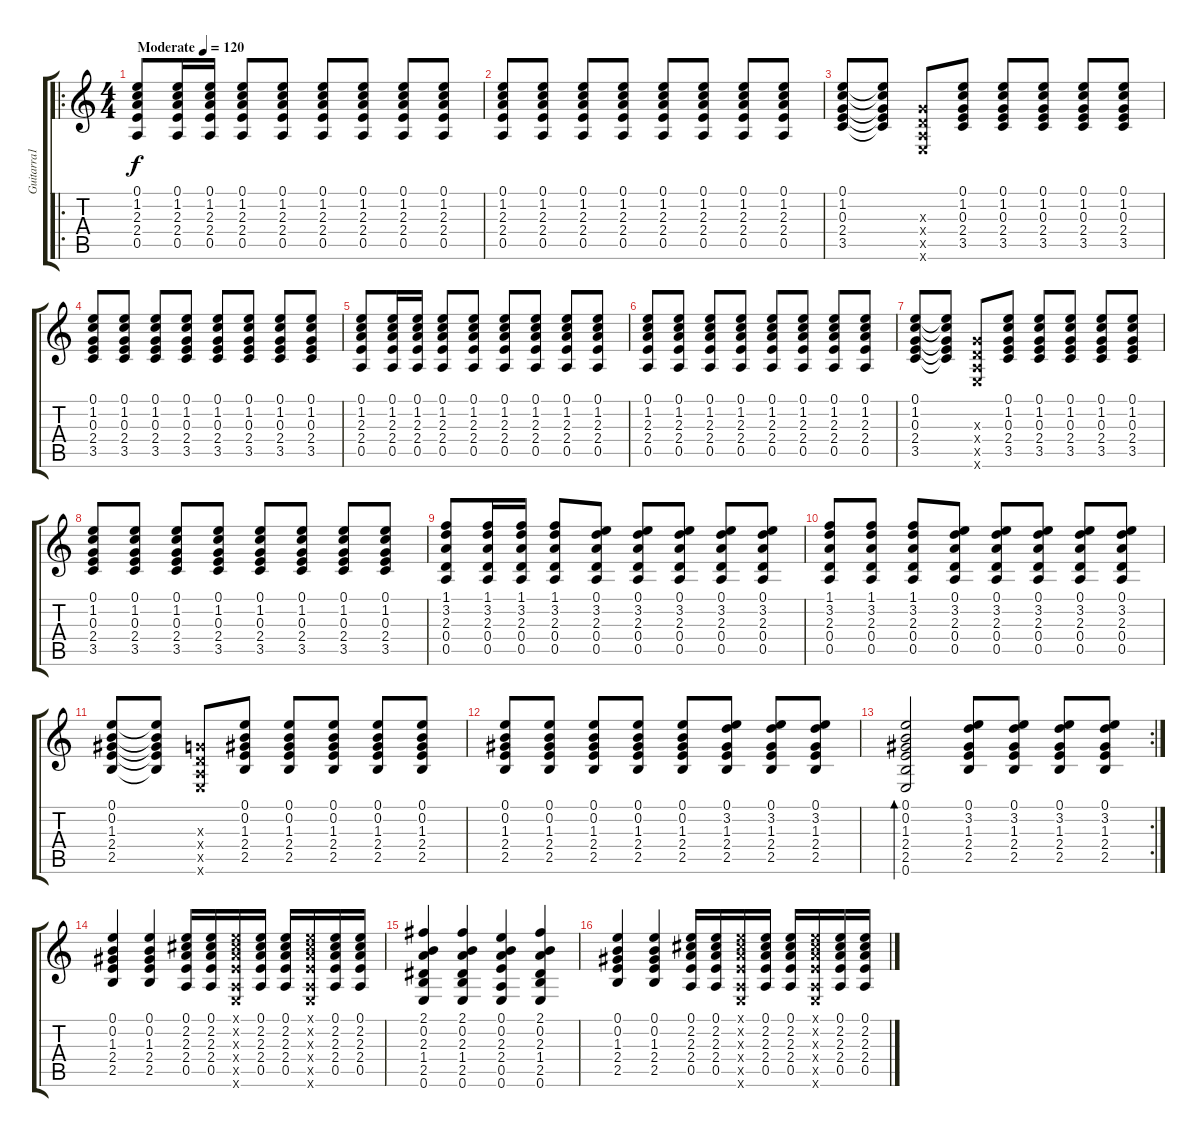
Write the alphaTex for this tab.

\track ("Guitarra1" "Guitarra1") {instrument acousticguitarnylon}
\staff {score tabs}
\tuning (E4 B3 G3 D3 A2 E2) {hide}
\ro
\ts (4 4)
\tempo (120 "Moderate")
\clef g2
\ks c
(0.1 1.2 2.3 2.4 0.5).8{dy f instrument acousticguitarnylon} (0.1 1.2 2.3 2.4 0.5).16 (0.1 1.2 2.3 2.4 0.5).16 (0.1 1.2 2.3 2.4 0.5).8 (0.1 1.2 2.3 2.4 0.5).8 (0.1 1.2 2.3 2.4 0.5).8 (0.1 1.2 2.3 2.4 0.5).8 (0.1 1.2 2.3 2.4 0.5).8 (0.1 1.2 2.3 2.4 0.5).8 |
(0.1 1.2 2.3 2.4 0.5).8 (0.1 1.2 2.3 2.4 0.5).8 (0.1 1.2 2.3 2.4 0.5).8 (0.1 1.2 2.3 2.4 0.5).8 (0.1 1.2 2.3 2.4 0.5).8 (0.1 1.2 2.3 2.4 0.5).8 (0.1 1.2 2.3 2.4 0.5).8 (0.1 1.2 2.3 2.4 0.5).8 |
(0.1 1.2 0.3 2.4 3.5).8 (0.1{t} 1.2{t} 0.3{t} 2.4{t} 3.5{t}).8 (0.3{x} 0.4{x} 0.5{x} 0.6{x}).8 (0.1 1.2 0.3 2.4 3.5).8 (0.1 1.2 0.3 2.4 3.5).8 (0.1 1.2 0.3 2.4 3.5).8 (0.1 1.2 0.3 2.4 3.5).8 (0.1 1.2 0.3 2.4 3.5).8 |
(0.1 1.2 0.3 2.4 3.5).8 (0.1 1.2 0.3 2.4 3.5).8 (0.1 1.2 0.3 2.4 3.5).8 (0.1 1.2 0.3 2.4 3.5).8 (0.1 1.2 0.3 2.4 3.5).8 (0.1 1.2 0.3 2.4 3.5).8 (0.1 1.2 0.3 2.4 3.5).8 (0.1 1.2 0.3 2.4 3.5).8 |
(0.1 1.2 2.3 2.4 0.5).8 (0.1 1.2 2.3 2.4 0.5).16 (0.1 1.2 2.3 2.4 0.5).16 (0.1 1.2 2.3 2.4 0.5).8 (0.1 1.2 2.3 2.4 0.5).8 (0.1 1.2 2.3 2.4 0.5).8 (0.1 1.2 2.3 2.4 0.5).8 (0.1 1.2 2.3 2.4 0.5).8 (0.1 1.2 2.3 2.4 0.5).8 |
(0.1 1.2 2.3 2.4 0.5).8 (0.1 1.2 2.3 2.4 0.5).8 (0.1 1.2 2.3 2.4 0.5).8 (0.1 1.2 2.3 2.4 0.5).8 (0.1 1.2 2.3 2.4 0.5).8 (0.1 1.2 2.3 2.4 0.5).8 (0.1 1.2 2.3 2.4 0.5).8 (0.1 1.2 2.3 2.4 0.5).8 |
(0.1 1.2 0.3 2.4 3.5).8 (0.1{t} 1.2{t} 0.3{t} 2.4{t} 3.5{t}).8 (0.3{x} 0.4{x} 0.5{x} 0.6{x}).8 (0.1 1.2 0.3 2.4 3.5).8 (0.1 1.2 0.3 2.4 3.5).8 (0.1 1.2 0.3 2.4 3.5).8 (0.1 1.2 0.3 2.4 3.5).8 (0.1 1.2 0.3 2.4 3.5).8 |
(0.1 1.2 0.3 2.4 3.5).8 (0.1 1.2 0.3 2.4 3.5).8 (0.1 1.2 0.3 2.4 3.5).8 (0.1 1.2 0.3 2.4 3.5).8 (0.1 1.2 0.3 2.4 3.5).8 (0.1 1.2 0.3 2.4 3.5).8 (0.1 1.2 0.3 2.4 3.5).8 (0.1 1.2 0.3 2.4 3.5).8 |
(1.1 3.2 2.3 0.4 0.5).8 (1.1 3.2 2.3 0.4 0.5).16 (1.1 3.2 2.3 0.4 0.5).16 (1.1 3.2 2.3 0.4 0.5).8 (0.1 3.2 2.3 0.4 0.5).8 (0.1 3.2 2.3 0.4 0.5).8 (0.1 3.2 2.3 0.4 0.5).8 (0.1 3.2 2.3 0.4 0.5).8 (0.1 3.2 2.3 0.4 0.5).8 |
(1.1 3.2 2.3 0.4 0.5).8 (1.1 3.2 2.3 0.4 0.5).8 (1.1 3.2 2.3 0.4 0.5).8 (0.1 3.2 2.3 0.4 0.5).8 (0.1 3.2 2.3 0.4 0.5).8 (0.1 3.2 2.3 0.4 0.5).8 (0.1 3.2 2.3 0.4 0.5).8 (0.1 3.2 2.3 0.4 0.5).8 |
(0.1 0.2 1.3 2.4 2.5).8 (0.1{t} 0.2{t} 1.3{t} 2.4{t} 2.5{t}).8 (0.3{x} 0.4{x} 0.5{x} 0.6{x}).8 (0.1 0.2 1.3 2.4 2.5).8 (0.1 0.2 1.3 2.4 2.5).8 (0.1 0.2 1.3 2.4 2.5).8 (0.1 0.2 1.3 2.4 2.5).8 (0.1 0.2 1.3 2.4 2.5).8 |
(0.1 0.2 1.3 2.4 2.5).8 (0.1 0.2 1.3 2.4 2.5).8 (0.1 0.2 1.3 2.4 2.5).8 (0.1 0.2 1.3 2.4 2.5).8 (0.1 0.2 1.3 2.4 2.5).8 (0.1 3.2 1.3 2.4 2.5).8 (0.1 3.2 1.3 2.4 2.5).8 (0.1 3.2 1.3 2.4 2.5).8 |
\rc 2
(0.1 0.2 1.3 2.4 2.5 0.6).2{bd 480} (0.1 3.2 1.3 2.4 2.5).8 (0.1 3.2 1.3 2.4 2.5).8 (0.1 3.2 1.3 2.4 2.5).8 (0.1 3.2 1.3 2.4 2.5).8 |
(0.1 0.2 1.3 2.4 2.5).4 (0.1 0.2 1.3 2.4 2.5).4 (0.1 2.2 2.3 2.4 0.5).16 (0.1 2.2 2.3 2.4 0.5).16 (0.1{x} 2.2{x} 2.3{x} 2.4{x} 0.5{x} 0.6{x}).16 (0.1 2.2 2.3 2.4 0.5).16 (0.1 2.2 2.3 2.4 0.5).16 (0.1{x} 2.2{x} 2.3{x} 2.4{x} 0.5{x} 0.6{x}).16 (0.1 2.2 2.3 2.4 0.5).16 (0.1 2.2 2.3 2.4 0.5).16 |
(2.1 0.2 2.3 1.4 2.5 0.6).4 (2.1 0.2 2.3 1.4 2.5 0.6).4 (0.1 0.2 2.3 2.4 0.5 0.6).4 (2.1 0.2 2.3 1.4 2.5 0.6).4 |
(0.1 0.2 1.3 2.4 2.5).4 (0.1 0.2 1.3 2.4 2.5).4 (0.1 2.2 2.3 2.4 0.5).16 (0.1 2.2 2.3 2.4 0.5).16 (0.1{x} 2.2{x} 2.3{x} 2.4{x} 0.5{x} 0.6{x}).16 (0.1 2.2 2.3 2.4 0.5).16 (0.1 2.2 2.3 2.4 0.5).16 (0.1{x} 2.2{x} 2.3{x} 2.4{x} 0.5{x} 0.6{x}).16 (0.1 2.2 2.3 2.4 0.5).16 (0.1 2.2 2.3 2.4 0.5).16
